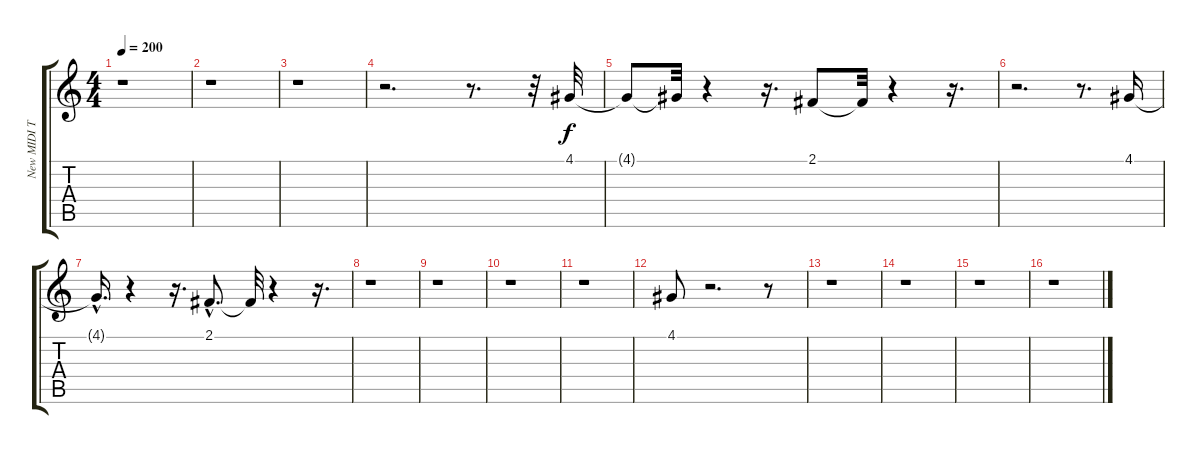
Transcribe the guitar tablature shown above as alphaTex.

\track ("New MIDI Track" "New MIDI T") {instrument tubularbells}
\staff {score tabs}
\tuning (E4 B3 G3 D3 A2 E2) {hide}
\ts (4 4)
\tempo 200
\clef g2
\ks c
r.1{dy f} |
r.1 |
r.1 |
r.2{d} r.8{d} r.32 4.1.32 |
4.1{t}.8 4.1{t}.32 r.4 r.16{d} 2.1.8 2.1{t}.32 r.4 r.16{d} |
r.2{d} r.8{d} 4.1.16 |
4.1{hac t}.16{d} r.4 r.16{d} 2.1{hac}.8{d} 2.1{t}.32 r.4 r.16{d} |
r.1 |
r.1 |
r.1 |
r.1 |
4.1.8 r.2{d} r.8 |
r.1 |
r.1 |
r.1 |
r.1
